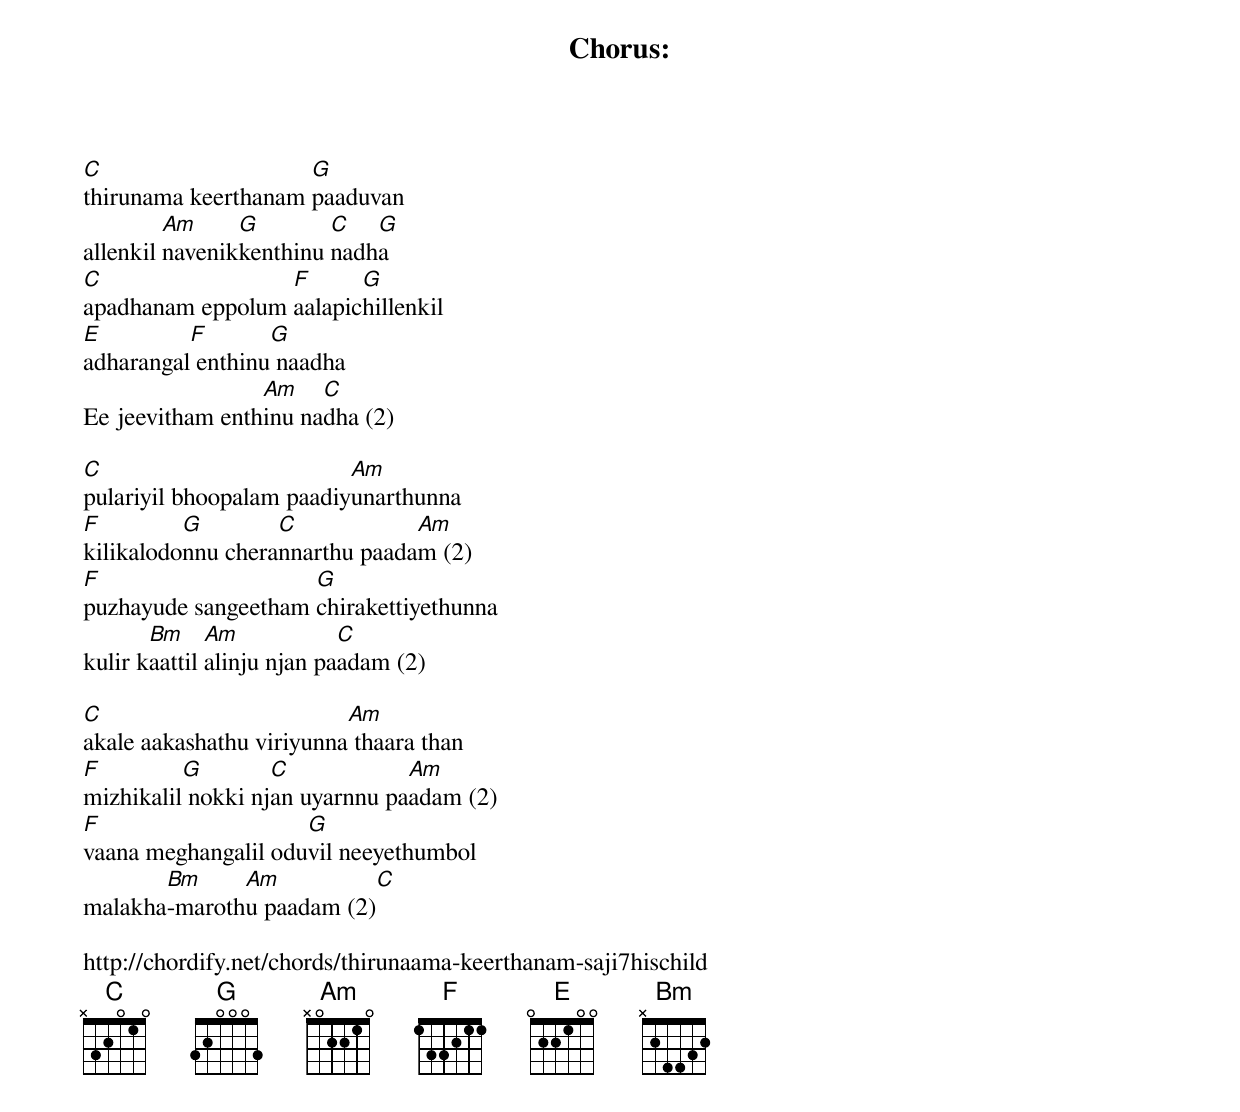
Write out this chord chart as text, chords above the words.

Chorus:
C                    G
thirunama keerthanam paaduvan
         Am     G        C   G
allenkil navenikkenthinu nadha
C                 F      G
apadhanam eppolum aalapichillenkil
E         F       G
adharangal enthinu naadha
                 Am    C
Ee jeevitham enthinu nadha (2)

C                         Am
pulariyil bhoopalam paadiyunarthunna
F         G        C            Am
kilikalodonnu cherannarthu paadam (2)
F                    G
puzhayude sangeetham chirakettiyethunna
       Bm     Am            C
kulir kaattil alinju njan paadam (2)

C                         Am
akale aakashathu viriyunna thaara than
F         G        C            Am
mizhikalil nokki njan uyarnnu paadam (2)
F                    G
vaana meghangalil oduvil neeyethumbol
       Bm     Am            C
malakha-marothu paadam (2)

http://chordify.net/chords/thirunaama-keerthanam-saji7hischild
